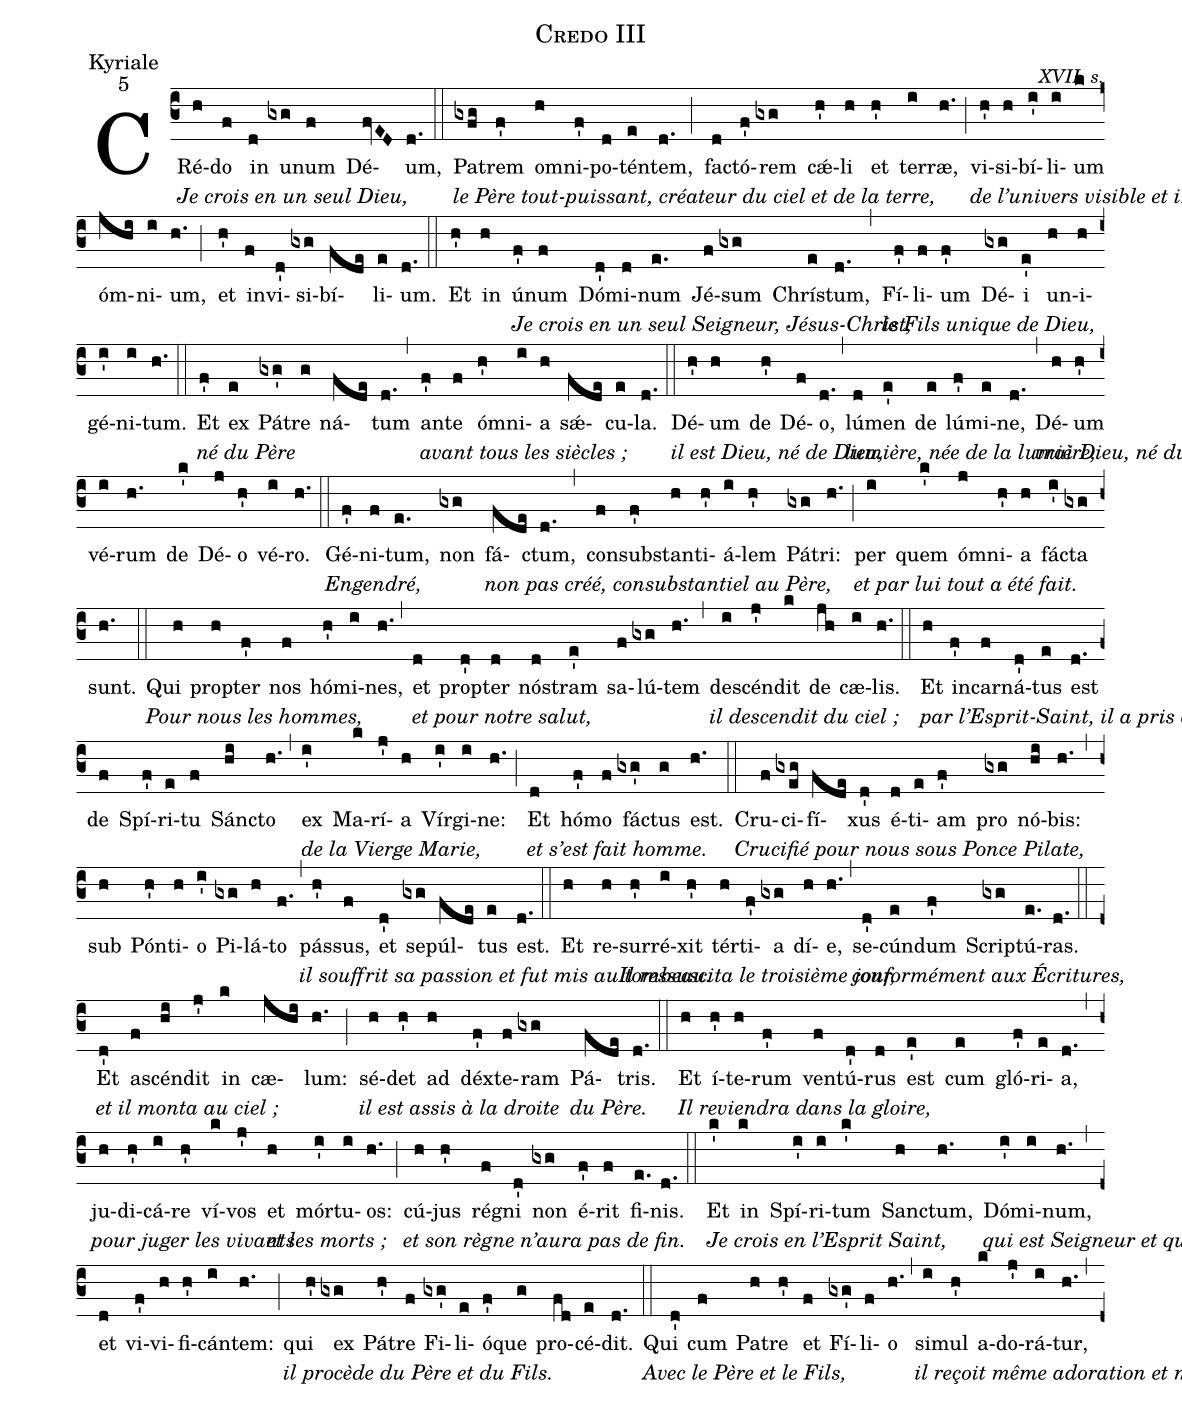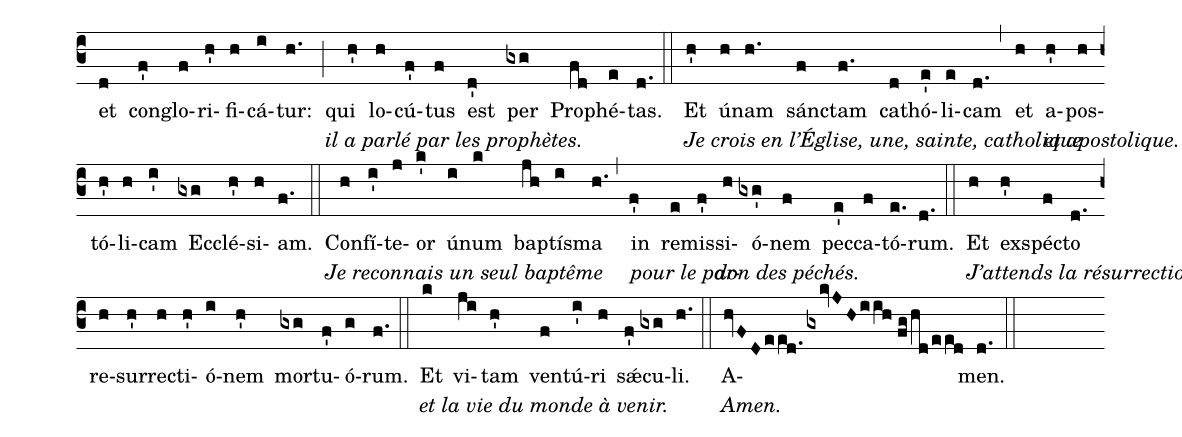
name:Credo III;
office-part:Kyriale;
mode:5;
commentary:XVII. s.;
%%
(c3)
CRé[Je crois en un seul Dieu,](h)do(f) in(d) u(gxg)num(f) Dé(fvED)um,(d.) (::)
Pa[le Père tout-puissant, créateur du ciel et de la terre,](gxfg)trem(f') om(h)ni(f')po(d)tén(e)tem,(d.) (;)
fac(d)tó(f')rem(gxg) c<sp>'ae</sp>(h')li(h) et(h') ter(i)ræ,(h.) (;)
vi[de l'univers visible et invisible.](h')si(h)bí(i')li(i)um(k) óm(jhi)ni(i)um,(h.) (;) et(h') in(f)vi(d')si(gxg)bí(fde)li(e)um.(d.) (::)
Et(h') in(h) ú[Je crois en un seul Seigneur, Jésus-Christ,](f')num(f) Dó(d')mi(d)num(e.) Jé(f)sum(gxg) Chrí(e)stum,(d.) (,)
Fí[le Fils unique de Dieu,](f')li(f)um(f') Dé(gxg)i(e') un(h)i(h)gé(i')ni(i)tum.(h.) (::)
Et[né du Père](f') ex(e) Pá(gxg')tre(g) ná(fde)tum(d.) (,)
an[avant tous les siècles ;](f')te(f) óm(h')ni(i)a(h) s<sp>'ae</sp>(fde)cu(e)la.(d.) (::)
Dé[il est Dieu, né de Dieu,](h')um(h) de(h') Dé(f)o,(d.) (,)
lú[lumière, née de la lumière,](d)men(e') de(e) lú(f')mi(e)ne,(d.) (,)
Dé[vrai Dieu, né du vrai Dieu.](h)um(h') vé(i)rum(h.) de(k') Dé(j)o(h') vé(i)ro.(h.) (::)
Gé[Engendré,](f')ni(f)tum,(e.) non(gxg) fá[non pas créé, consubstantiel au Père,](fde)ctum,(d.) (,)
con(f)sub(f')stan(h)ti(h')á(i)lem(h') Pá(gxg)tri:(h.) (;)
per[et par lui tout a été fait.](i) quem(k') ó(j)mni(h')a(h) fá(i')cta(gxg) sunt.(h.) (::)
Qui[Pour nous les hommes,](h) pro(h)pter(f') nos(f) hó(h')mi(i)nes,(h.) (,)
et[et pour notre salut,](d) prop(d')ter(d) nós(d)tram(e') sa(f)lú(gxg)tem(h.) (,)
de[il descendit du ciel ;](i)scén(j')dit(k) de(jh) cæ(i)lis.(h.) (::)
Et[par l'Esprit-Saint, il a pris chair](h) in(f')car(f)ná(d')tus(e) est(d.) de(f) Spí(f')ri(e)tu(f) Sán(hi)cto(h.) (,)
ex[de la Vierge Marie,](i') Ma(k)rí(j')a(h) Vír(i')gi(i)ne:(h.) (;)
Et[et s'est fait homme.](d) hó(f')mo(f) fá(gxg')ctus(g) est.(h.) (::)
Cru[Crucifié pour nous sous Ponce Pilate,](f)ci(gxeg)fí(fde)xus(d') é(d)ti(e)am(f') pro(gxg) nó(hi)bis:(h.) (,) sub(h) Pón(h')ti(h)o(i') Pi[](gxg)lá(h)to(f.) (,)
pás[il souffrit sa passion et fut mis au tombeau.](h')sus,(f) et(d') se(gxg)púl(fde)tus(e) est.(d.) (::)
Et(h) re(h)sur[Il ressuscita le troisième jour,](h')ré(i)xit(h') tér(h)ti(f')a(gxg) dí(h)e,(h.) (,)
se[conformément aux Écritures,](d')cún(e)dum(f') Scrip(gxg)tú(e.)ras.(d.) (::)
Et[et il monta au ciel ;](d') a(f)scén(hi)dit(j') in(k) cæ(jhi)lum:(h.) (;)
sé[il est assis à la droite](h)det(h') ad(h) déx(f')te(f)ram(gxg) Pá[du Père.](fde)tris.(d.) (::)
Et[Il reviendra dans la gloire,](h) í(h')te(h)rum(f') ven(f)tú(d')rus(d) est(e') cum(e) gló(f')ri(e)a,(d.) (,)
ju[pour juger les vivants](h)di(h')cá(i)re(h') ví(k)vos(j') et[et les morts ;](h) mór(i')tu(i)os:(h.) (;)
cú[et son règne n'aura pas de fin.](h)jus(h') ré(f)gni(d') non(gxg) é(f')rit(f) fi(e.)nis.(d.) (::)
Et[Je crois en l'Esprit Saint,](k') in(k) Spí(i')ri(i)tum(k') San(h)ctum,(h.)
Dó[qui est Seigneur et qui donne la vie ;](i')mi(i)num,(h.) (,) et(d) vi(f')vi(h)fi(h')cán(i)tem:(h.) (;)
qui[il procède du Père et du Fils.](h') ex(gxg) Pá(h')tre(f) Fi(gxg')li(e)ó(f')que(g) pro(fd)cé(e)dit.(d.) (::)
Qui[Avec le Père et le Fils,](d') cum(f) Pa(h)tre(h') et(f) Fí(gxg')li(f)o(h.) (,)
si[il reçoit même adoration et même gloire ;](i)mul(h') a(k)do(j')rá(i)tur,(h.) (,) et(d) con(f')glo(f)ri(h')fi(h)cá(i)tur:(h.) (;)
qui[il a parlé par les prophètes.](h') lo(h)cú(f')tus(f) est(d') per(gxg) Pro(fd)phé(e)tas.(d.) (::)
Et[Je crois en l'Église, une, sainte, catholique](h') ú(h)nam(h.) sán(f)ctam(f.) ca(d)thó(e')li(e)cam(d.) (,) et(h) a[et apostolique.](h')pos(h)tó(h')li(h)cam(i') Ec[](gxg)clé(h')si(h)am.(f.) (::)
Con[Je reconnais un seul baptême](h)fí(i')te(j)or(k') ú(i)num(k) bap(jh)tís(i)ma(h.) (,)
in[pour le par-](f') re(e)mis(f')si[don des péchés.](h)ó(gxg')nem(f) pec(e')ca(f)tó(e.)rum.(d.) (::)
Et[J'attends la résurrection des morts,](h) ex(h')spéc(f)to(d.) re(h)sur(h')re(h)cti(h')ó(i)nem(h') mor(gxg)tu(f')ó(g)rum.(f.) (::)
Et[et la vie du monde à venir.](k) vi(ji)tam(h') ven(f)tú(i')ri(h) s<sp>'ae</sp>(f')cu(gxg)li.(h.) (::)
A[Amen.](hvFDeed.gxkvJHiih//fg/hd/eed)men.(d.) (::)
